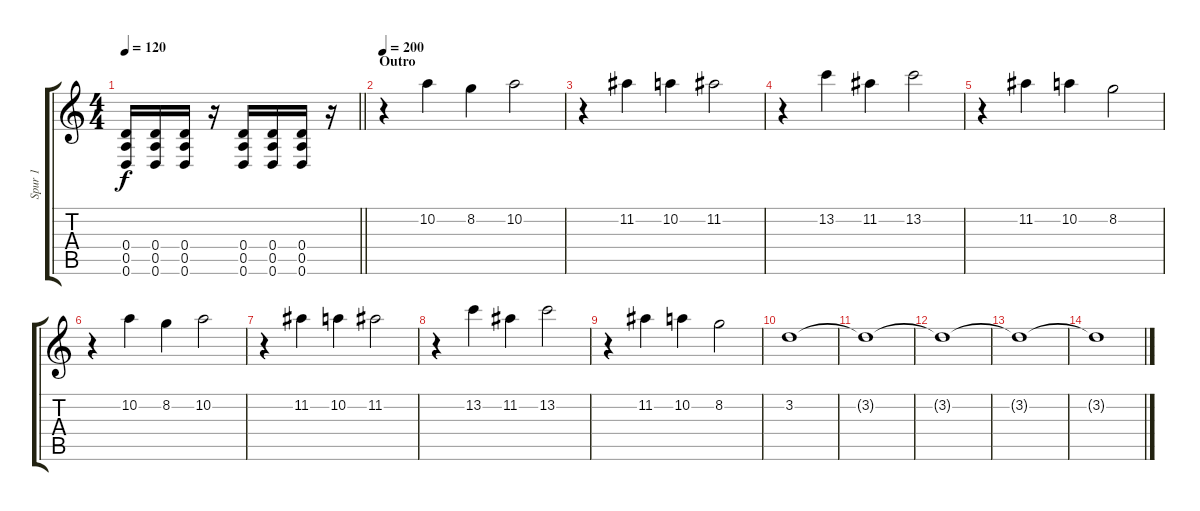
\track ("Spur 1" "Spur 1") {instrument distortionguitar}
\staff {score tabs}
\tuning (E4 B3 G3 D3 A2 D2) {hide}
\ts (4 4)
\tempo 120
\clef g2
\barLineRight lightlight
\ks c
(0.4 0.5 0.6).16{dy f} (0.4 0.5 0.6).16 (0.4 0.5 0.6).16 r.16 (0.4 0.5 0.6).16 (0.4 0.5 0.6).16 (0.4 0.5 0.6).16 r.16 |
\section ("" "Outro")
\tempo 200
r.4 10.2.4 8.2.4 10.2.2 |
r.4 11.2.4 10.2.4 11.2.2 |
r.4 13.2.4 11.2.4 13.2.2 |
r.4 11.2.4 10.2.4 8.2.2 |
r.4 10.2.4 8.2.4 10.2.2 |
r.4 11.2.4 10.2.4 11.2.2 |
r.4 13.2.4 11.2.4 13.2.2 |
r.4 11.2.4 10.2.4 8.2.2 |
3.2.1 |
3.2{t}.1{volume 0} |
3.2{t}.1 |
3.2{t}.1 |
3.2{t}.1
